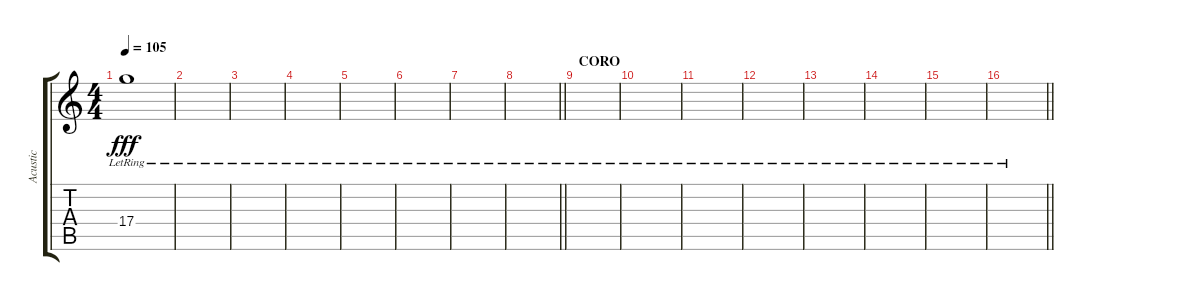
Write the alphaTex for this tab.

\track ("Acustic" "Acustic") {instrument acousticguitarsteel}
\staff {score tabs}
\tuning (E4 B3 G3 D3 A2 E2) {hide}
\ts (4 4)
\tempo 105
\clef g2
\ks c
17.4{lr}.1{dy fff} |
|
|
|
|
|
|
\barLineRight lightlight
|
\section ("" "CORO")
|
|
|
|
|
|
|
\barLineRight lightlight
